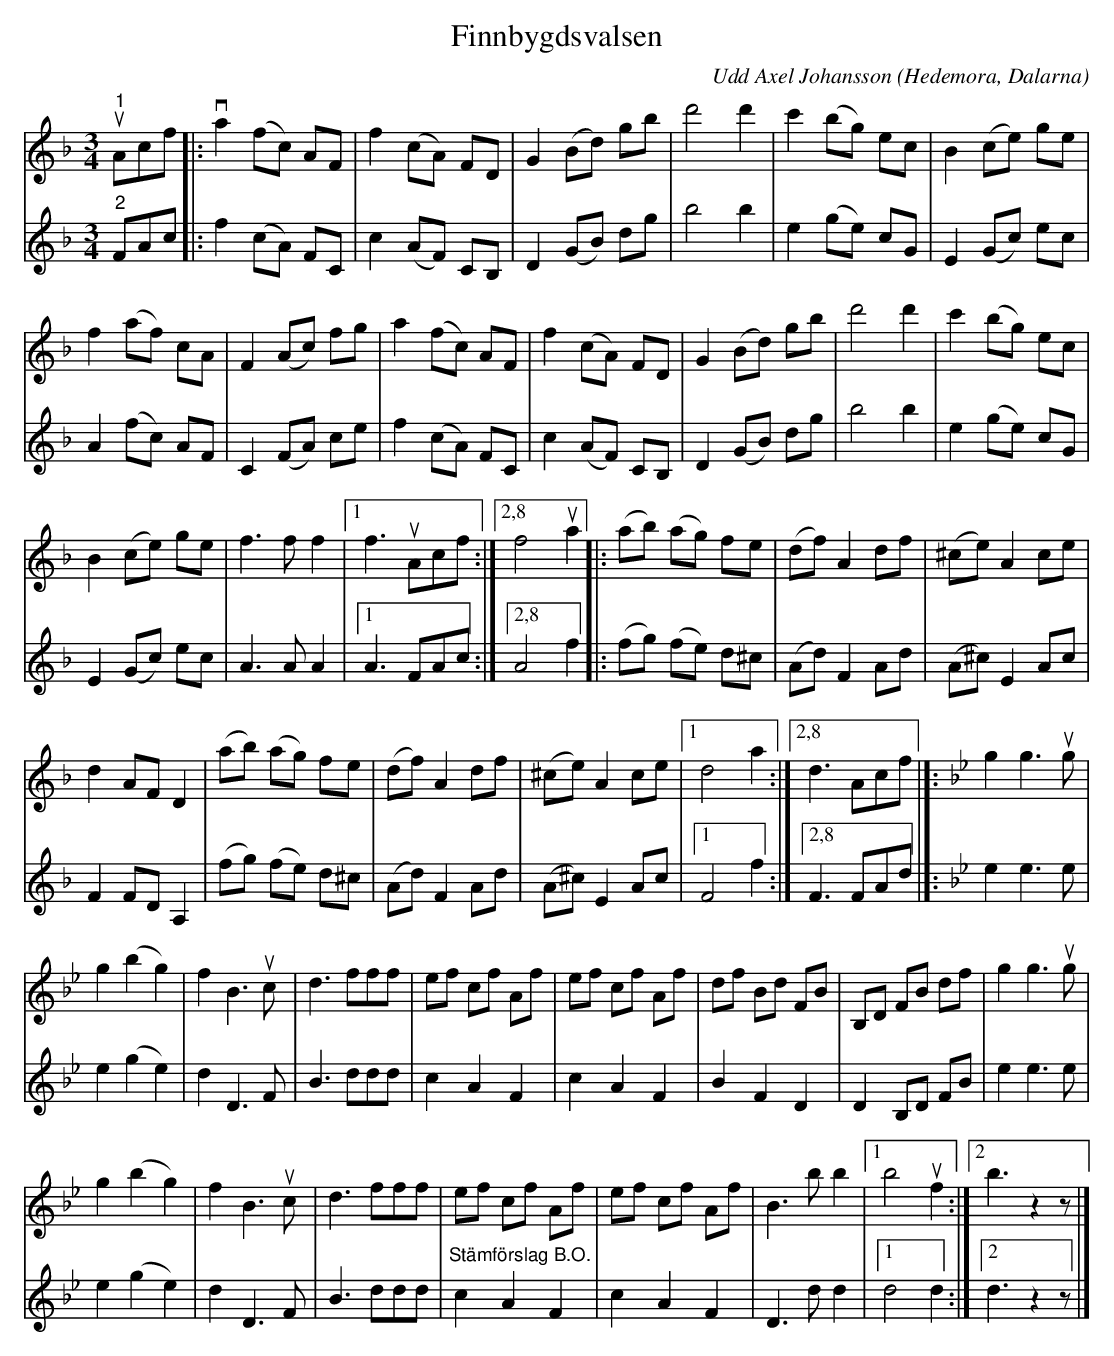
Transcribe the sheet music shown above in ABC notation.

X:1
T:Finnbygdsvalsen
C:Udd Axel Johansson
O:Hedemora, Dalarna
L:1/8
M:3/4
K:F
V:1
"^1"u Acf |:v a2 (fc) AF | f2 (cA) FD | G2 (Bd) gb | d'4 d'2 | c'2 (bg) ec | B2 (ce) ge |
f2 (af) cA | F2 (Ac) fg | a2 (fc) AF | f2 (cA) FD | G2 (Bd) gb | d'4 d'2 | c'2 (bg) ec |
B2 (ce) ge | f3 f f2 |1 f3u Acf :|2,8 f4u a2 |: (ab) (ag) fe | (df) A2 df | (^ce) A2 ce |
d2 AF D2 | (ab) (ag) fe | (df) A2 df | (^ce) A2 ce |1 d4 a2 :|2,8 d3 Acf |]: [K:Bb] g2 g3u g |
g2 (b2 g2) | f2 B3u c | d3 fff | ef cf Af | ef cf Af | df Bd FB | B,D FB df | g2 g3u g |
g2 (b2 g2) | f2 B3u c | d3 fff | ef cf Af | ef cf Af | B3 b b2 |1 b4u f2 :|2 b3 z2 z |]
V:2
"^2" FAc |: f2 (cA) FC | c2 (AF) CB, | D2 (GB) dg | b4 b2 | e2 (ge) cG | E2 (Gc) ec |
A2 (fc) AF | C2 (FA) ce | f2 (cA) FC | c2 (AF) CB, | D2 (GB) dg | b4 b2 | e2 (ge) cG |
E2 (Gc) ec | A3 A A2 |1 A3 FAc :|2,8 A4 f2 |: (fg) (fe) d^c | (Ad) F2 Ad | (A^c) E2 Ac |
F2 FD A,2 | (fg) (fe) d^c | (Ad) F2 Ad | (A^c) E2 Ac |1 F4 f2 :|2,8 F3 FAd |]:[K:Bb] e2 e3 e |
e2 (g2 e2) | d2 D3 F | B3 ddd | c2 A2 F2 | c2 A2 F2 | B2 F2 D2 | D2 B,D FB | e2 e3 e |
e2 (g2 e2) | d2 D3 F | B3 ddd | "^Stämförslag B.O." c2 A2 F2 | c2 A2 F2 | D3 d d2 |1 d4 d2 :|2 d3 z2 z |]
